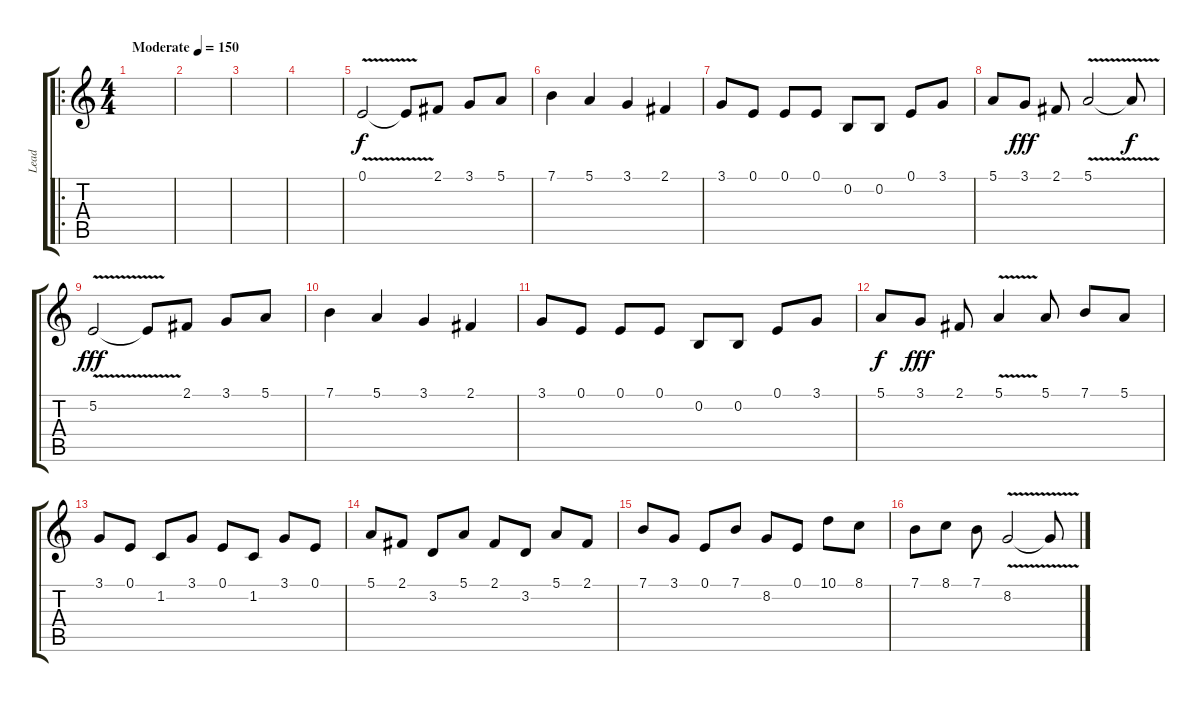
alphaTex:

\track ("Lead" "Lead") {instrument oboe}
\staff {score tabs}
\tuning (E4 B3 G3 D3 A2 E2) {hide}
\ro
\ts (4 4)
\tempo (150 "Moderate")
\clef g2
\ks c
|
|
|
|
0.1{v}.2 0.1{t}.8 2.1.8 3.1.8 5.1.8 |
7.1.4 5.1.4 3.1.4 2.1.4 |
3.1.8 0.1.8 0.1.8 0.1.8 0.2.8 0.2.8 0.1.8 3.1.8 |
5.1.8{dy f} 3.1.8{dy fff} 2.1.8 5.1{v}.2 5.1{t}.8{dy f} |
5.2{v}.2{dy fff} 5.2{t}.8 2.1.8 3.1.8 5.1.8 |
7.1.4 5.1.4 3.1.4 2.1.4 |
3.1.8 0.1.8 0.1.8 0.1.8 0.2.8 0.2.8 0.1.8 3.1.8 |
5.1.8{dy f} 3.1.8{dy fff} 2.1.8 5.1{v}.4 5.1.8 7.1.8 5.1.8 |
3.1.8 0.1.8 1.2.8 3.1.8 0.1.8 1.2.8 3.1.8 0.1.8 |
5.1.8 2.1.8 3.2.8 5.1.8 2.1.8 3.2.8 5.1.8 2.1.8 |
7.1.8 3.1.8 0.1.8 7.1.8 8.2.8 0.1.8 10.1.8 8.1.8 |
7.1.8 8.1.8 7.1.8 8.2{v}.2 8.2{t}.8
